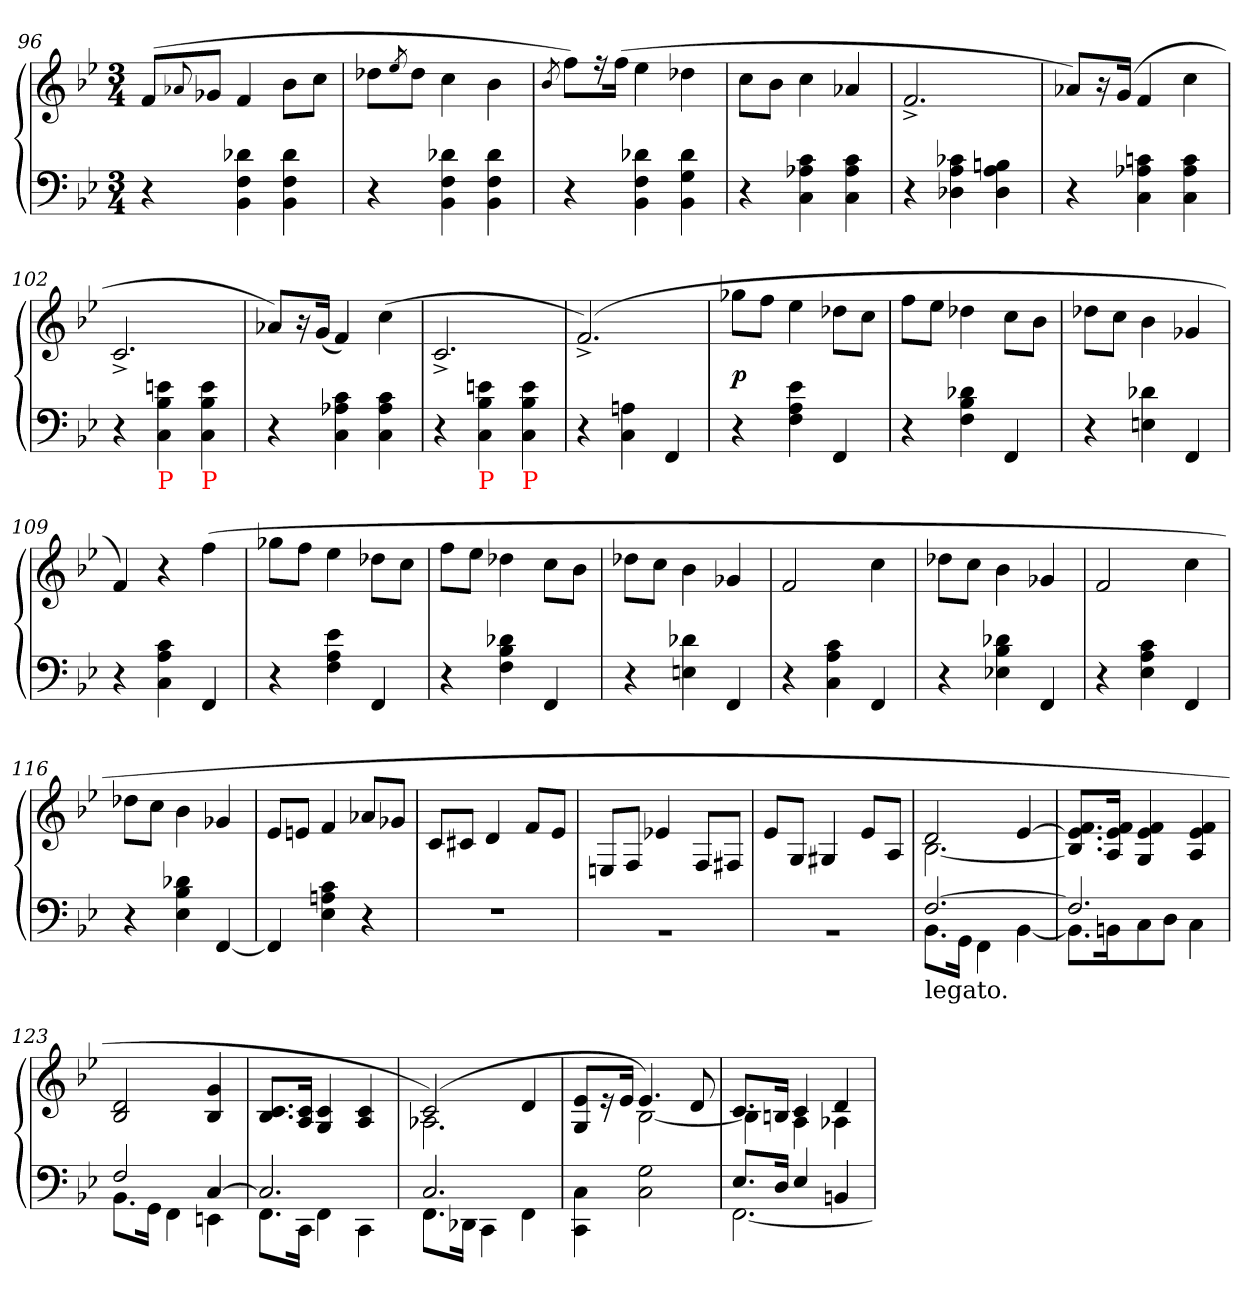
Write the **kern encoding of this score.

**kern	**kern	**dynam
*part1	*part1	*part1
*staff2	*staff1	*staff1/2
*clefF4	*clefG2	*
*k[b-e-]	*k[b-e-]	*
*M3/4	*M3/4	*
=96	=96	=96
4r	(>8fL	.
.	8qqa-X/	.
.	8g-XJ	.
4d-X 4F 4BB-	4f	.
4d- 4F 4BB-	8b-L	.
.	8ccJ	.
=97	=97	=97
4r	8dd-XL	.
.	8qee-/	.
.	8dd-J	.
4d- 4F 4BB-	4cc	.
4d- 4F 4BB-	4b-	.
=98	=98	=98
.	8qb-/	.
4r	8ffL)	.
.	16r	.
.	(>16ffJk	.
4d-X 4F 4BB-	4ee-	.
4d- 4G 4BB-	4dd-X	.
=99	=99	=99
4r	8ccL	.
.	8b-J	.
4c 4A-X 4C	4cc	.
4c 4A- 4C	4a-X	.
=100	=100	=100
4r	2.f^	.
4c-X 4A 4D-X	.	.
4Bn 4A 4D-	.	.
=101	=101	=101
4r	8a-XL)	.
.	16r	.
.	(>16gJk	.
4cn 4A-X 4C	4f	.
4c 4A- 4C	4cc	.
=102	=102	=102
4r	2.c^	.
!LO:TX:b:color=red:t=P	!	!
4en 4B- 4C	.	.
!LO:TX:b:color=red:t=P	!	!
4e 4B- 4C	.	.
=103	=103	=103
4r	8a-XL)	.
.	16r	.
.	(<16gJk	.
4c 4A-X 4C	4f)	.
4c 4A- 4C	(>4cc	.
=104	=104	=104
4r	2.c^	.
!LO:TX:b:color=red:t=P	!	!
4en 4B- 4C	.	.
!LO:TX:b:color=red:t=P	!	!
4e 4B- 4C	.	.
=105	=105	=105
4r	(>2.f^)	.
4An 4C	.	.
4FF	.	.
=106	=106	=106
4r	8gg-XL	p
.	8ffJ	.
4e- 4A 4F	4ee-	.
4FF	8dd-XL	.
.	8ccJ	.
=107	=107	=107
4r	8ffL	.
.	8ee-J	.
4d-X 4B- 4F	4dd-X	.
4FF	8ccL	.
.	8b-J	.
=108	=108	=108
4r	8dd-XL	.
.	8ccJ	.
4d-X 4En	4b-	.
4FF	4g-X	.
=109	=109	=109
4r	4f)	.
4c 4A 4C	4r	.
4FF	(>4ff	.
=110	=110	=110
4r	8gg-XL	.
.	8ffJ	.
4e- 4A 4F	4ee-	.
4FF	8dd-XL	.
.	8ccJ	.
=111	=111	=111
4r	8ffL	.
.	8ee-J	.
4d-X 4B- 4F	4dd-X	.
4FF	8ccL	.
.	8b-J	.
=112	=112	=112
4r	8dd-XL	.
.	8ccJ	.
4d-X 4En	4b-	.
4FF	4g-X	.
=113	=113	=113
4r	2f	.
4c 4A 4C	.	.
4FF	4cc	.
=114	=114	=114
4r	8dd-XL	.
.	8ccJ	.
4d-X 4B- 4E-X	4b-	.
4FF	4g-X	.
=115	=115	=115
4r	2f	.
4c 4A 4E-	.	.
4FF	4cc	.
=116	=116	=116
4r	8dd-XL	.
.	8ccJ	.
4d-X 4B- 4E-	4b-	.
[4FF	4g-X	.
=117	=117	=117
4FF]	8e-L	.
.	8enJ	.
4c 4An 4E-	4f	.
4r	8a-XL	.
.	8g-XJ	.
=118	=118	=118
2.r	8cL	.
.	8c#XJ	.
.	4d	.
.	8fL	.
.	8e-J	.
=119	=119	=119
2.rBB	8En/L	.
.	8F/J	.
.	4e-X	.
.	8F/L	.
.	8F#XJ	.
=120	=120	=120
2.rBB	8e-L	.
.	8G/J	.
.	4G#X/	.
.	8e-L	.
.	8A/J	.
=121	=121	=121
*^	*^	*
!LO:TX:b:t=legato.	!	!	!	!
[2.F	8.BB-L	2d	[2.B-	.
.	16GGJk	.	.	.
.	4FF	.	.	.
.	[4BB-	[4e-	.	.
*	*	*v	*v	*
=122	=122	=122	=122
2.F]	8.BB-L]	8.f 8.e-] 8.B-]L	.
.	16BBnk	16f 16e- 16AJk	.
.	8C	4f 4e- 4G	.
.	8DJ	.	.
.	4C	4f 4e- 4A	.
=123	=123	=123	=123
*	*	*^	*
2F	8.BB-L	2ryy	2B- 2d	.
.	16GGJk	.	.	.
.	4FF	.	.	.
[4C	4EEn	4g 4B-	4ryy	.
*	*	*v	*v	*
=124	=124	=124	=124
2.C]	8.FFL	8.c 8.B-L	.
.	16CCJk	16c 16AJk	.
.	4FF	4c 4G	.
.	4CC	4c 4A	.
=125	=125	=125	=125
*	*	*^	*
2.C	8.FFL	(>2c)	2.A-X	.
.	16DD-XJk	.	.	.
.	4CC	.	.	.
.	4FF	4d	.	.
*v	*v	*	*	*
=126	=126	=126	=126
4C\ 4CC\	8e-/ 8G/L	4ryy	.
.	16r	.	.
.	16e-Jk	.	.
2G 2C	4.e-	[2B-)	.
.	8d	.	.
=127	=127	=127	=127
*^	*	*	*
8.E-L	[2.FF	8.cL	4B-]	.
16DJk	.	16BnJk	.	.
4E-	.	4c	4A	.
4BBn	.	4d	4A-X	.
*v	*v	*	*	*
*	*v	*v	*
=	=	=
*-	*-	*-
